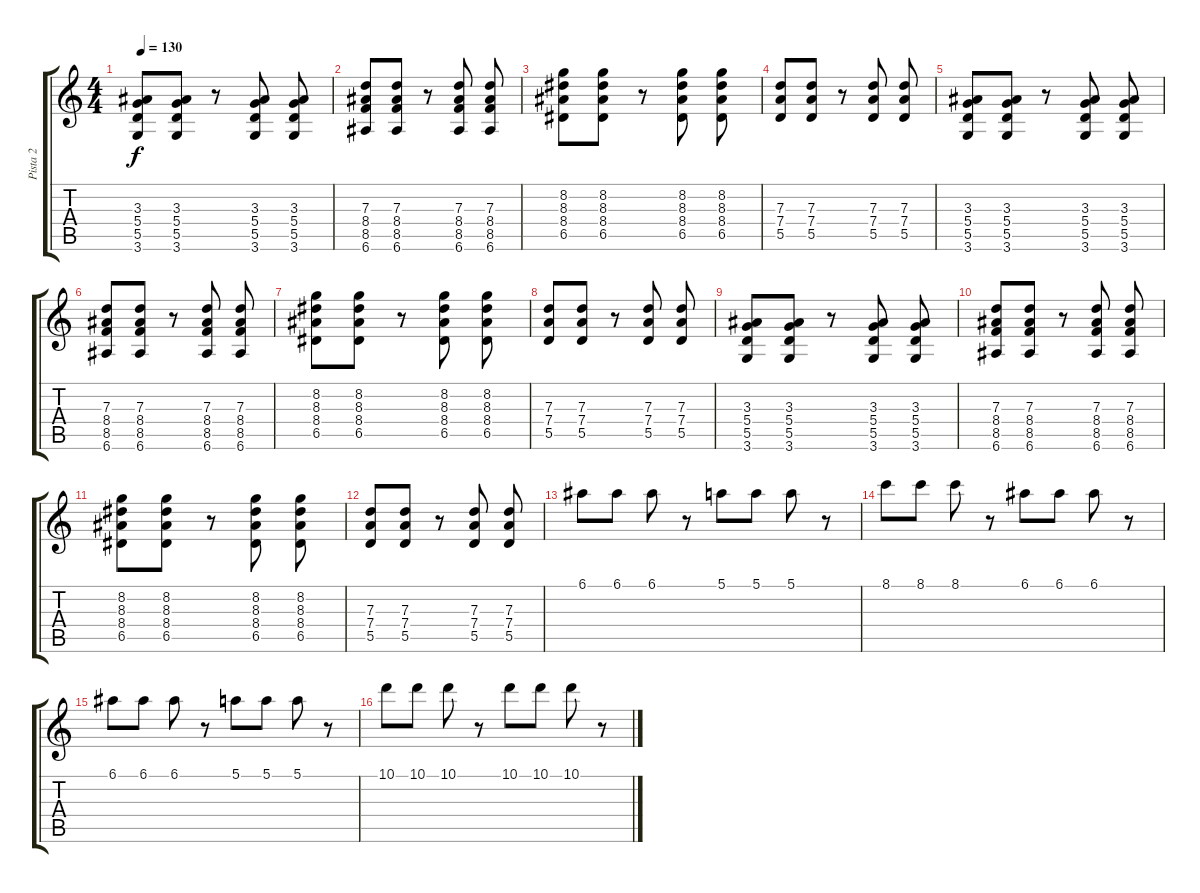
\track ("Pista 2" "Pista 2") {instrument overdrivenguitar}
\staff {score tabs}
\tuning (E4 B3 G3 D3 A2 E2) {hide}
\ts (4 4)
\tempo 130
\clef g2
\ks c
(3.3 5.4 5.5 3.6).8{dy f} (3.3 5.4 5.5 3.6).8 r.8 (3.3 5.4 5.5 3.6).8 (3.3 5.4 5.5 3.6).8 |
(7.3 8.4 8.5 6.6).8 (7.3 8.4 8.5 6.6).8 r.8 (7.3 8.4 8.5 6.6).8 (7.3 8.4 8.5 6.6).8 |
(8.2 8.3 8.4 6.5).8 (8.2 8.3 8.4 6.5).8 r.8 (8.2 8.3 8.4 6.5).8 (8.2 8.3 8.4 6.5).8 |
(7.3 7.4 5.5).8 (7.3 7.4 5.5).8 r.8 (7.3 7.4 5.5).8 (7.3 7.4 5.5).8 |
(3.3 5.4 5.5 3.6).8 (3.3 5.4 5.5 3.6).8 r.8 (3.3 5.4 5.5 3.6).8 (3.3 5.4 5.5 3.6).8 |
(7.3 8.4 8.5 6.6).8 (7.3 8.4 8.5 6.6).8 r.8 (7.3 8.4 8.5 6.6).8 (7.3 8.4 8.5 6.6).8 |
(8.2 8.3 8.4 6.5).8 (8.2 8.3 8.4 6.5).8 r.8 (8.2 8.3 8.4 6.5).8 (8.2 8.3 8.4 6.5).8 |
(7.3 7.4 5.5).8 (7.3 7.4 5.5).8 r.8 (7.3 7.4 5.5).8 (7.3 7.4 5.5).8 |
(3.3 5.4 5.5 3.6).8 (3.3 5.4 5.5 3.6).8 r.8 (3.3 5.4 5.5 3.6).8 (3.3 5.4 5.5 3.6).8 |
(7.3 8.4 8.5 6.6).8 (7.3 8.4 8.5 6.6).8 r.8 (7.3 8.4 8.5 6.6).8 (7.3 8.4 8.5 6.6).8 |
(8.2 8.3 8.4 6.5).8 (8.2 8.3 8.4 6.5).8 r.8 (8.2 8.3 8.4 6.5).8 (8.2 8.3 8.4 6.5).8 |
(7.3 7.4 5.5).8 (7.3 7.4 5.5).8 r.8 (7.3 7.4 5.5).8 (7.3 7.4 5.5).8 |
6.1.8 6.1.8 6.1.8 r.8 5.1.8 5.1.8 5.1.8 r.8 |
8.1.8 8.1.8 8.1.8 r.8 6.1.8 6.1.8 6.1.8 r.8 |
6.1.8 6.1.8 6.1.8 r.8 5.1.8 5.1.8 5.1.8 r.8 |
10.1.8 10.1.8 10.1.8 r.8 10.1.8 10.1.8 10.1.8 r.8
